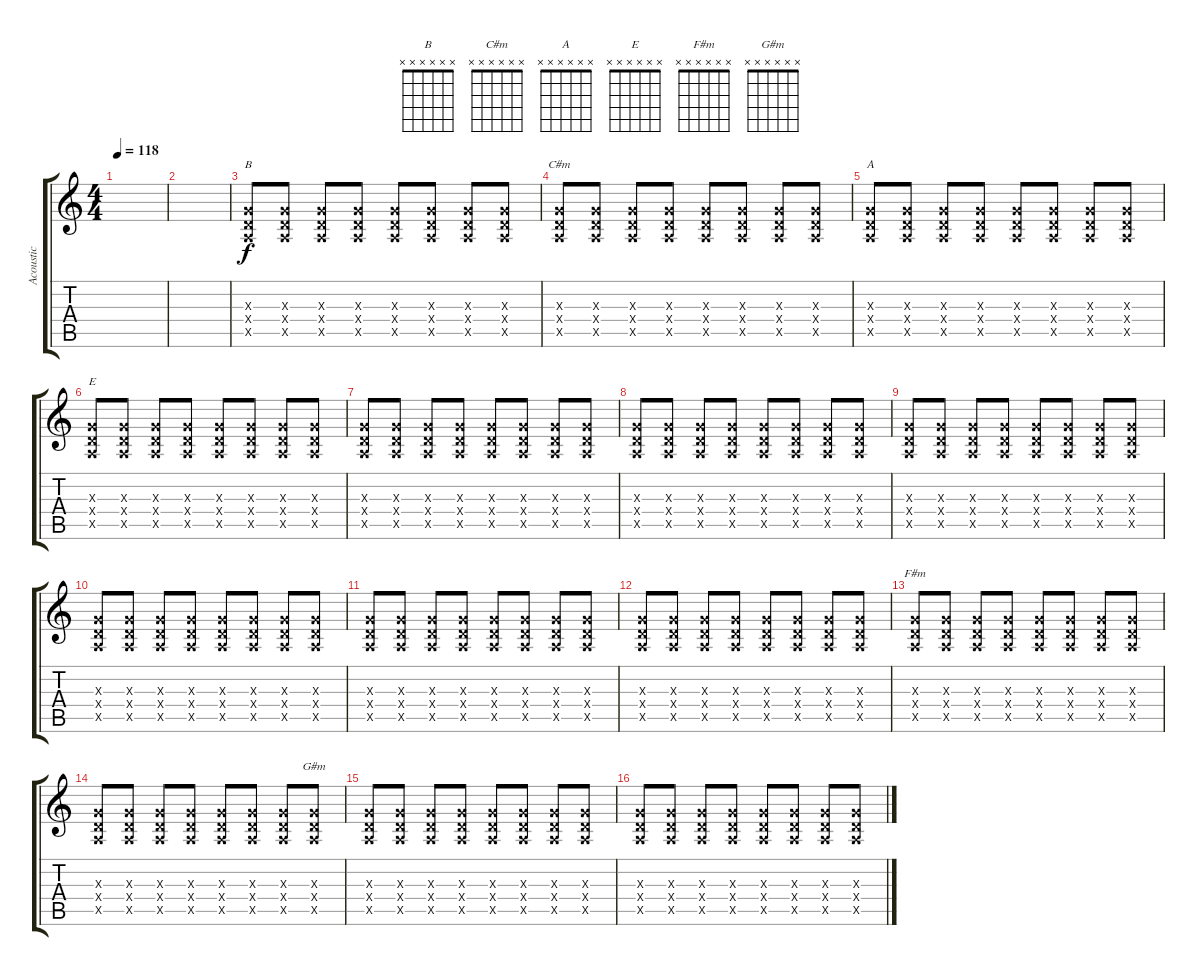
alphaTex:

\track ("Acoustic" "Acoustic") {instrument acousticguitarnylon}
\staff {score tabs}
\tuning (E4 B3 G3 D3 A2 E2) {hide}
\chord ("B" x x x x x x)
\chord ("C#m" x x x x x x)
\chord ("A" x x x x x x)
\chord ("E" x x x x x x)
\chord ("F#m" x x x x x x)
\chord ("G#m" x x x x x x)
\ts (4 4)
\tempo 118
\clef g2
\ks c
|
|
(0.3{x} 0.4{x} 0.5{x}).8{ch "B"} (0.3{x} 0.4{x} 0.5{x}).8 (0.3{x} 0.4{x} 0.5{x}).8 (0.3{x} 0.4{x} 0.5{x}).8 (0.3{x} 0.4{x} 0.5{x}).8 (0.3{x} 0.4{x} 0.5{x}).8 (0.3{x} 0.4{x} 0.5{x}).8 (0.3{x} 0.4{x} 0.5{x}).8 |
(0.3{x} 0.4{x} 0.5{x}).8{ch "C#m"} (0.3{x} 0.4{x} 0.5{x}).8 (0.3{x} 0.4{x} 0.5{x}).8 (0.3{x} 0.4{x} 0.5{x}).8 (0.3{x} 0.4{x} 0.5{x}).8 (0.3{x} 0.4{x} 0.5{x}).8 (0.3{x} 0.4{x} 0.5{x}).8 (0.3{x} 0.4{x} 0.5{x}).8 |
(0.3{x} 0.4{x} 0.5{x}).8{ch "A"} (0.3{x} 0.4{x} 0.5{x}).8 (0.3{x} 0.4{x} 0.5{x}).8 (0.3{x} 0.4{x} 0.5{x}).8 (0.3{x} 0.4{x} 0.5{x}).8 (0.3{x} 0.4{x} 0.5{x}).8 (0.3{x} 0.4{x} 0.5{x}).8 (0.3{x} 0.4{x} 0.5{x}).8 |
(0.3{x} 0.4{x} 0.5{x}).8{ch "E"} (0.3{x} 0.4{x} 0.5{x}).8 (0.3{x} 0.4{x} 0.5{x}).8 (0.3{x} 0.4{x} 0.5{x}).8 (0.3{x} 0.4{x} 0.5{x}).8 (0.3{x} 0.4{x} 0.5{x}).8 (0.3{x} 0.4{x} 0.5{x}).8 (0.3{x} 0.4{x} 0.5{x}).8 |
(0.3{x} 0.4{x} 0.5{x}).8 (0.3{x} 0.4{x} 0.5{x}).8 (0.3{x} 0.4{x} 0.5{x}).8 (0.3{x} 0.4{x} 0.5{x}).8 (0.3{x} 0.4{x} 0.5{x}).8 (0.3{x} 0.4{x} 0.5{x}).8 (0.3{x} 0.4{x} 0.5{x}).8 (0.3{x} 0.4{x} 0.5{x}).8 |
(0.3{x} 0.4{x} 0.5{x}).8 (0.3{x} 0.4{x} 0.5{x}).8 (0.3{x} 0.4{x} 0.5{x}).8 (0.3{x} 0.4{x} 0.5{x}).8 (0.3{x} 0.4{x} 0.5{x}).8 (0.3{x} 0.4{x} 0.5{x}).8 (0.3{x} 0.4{x} 0.5{x}).8 (0.3{x} 0.4{x} 0.5{x}).8 |
(0.3{x} 0.4{x} 0.5{x}).8 (0.3{x} 0.4{x} 0.5{x}).8 (0.3{x} 0.4{x} 0.5{x}).8 (0.3{x} 0.4{x} 0.5{x}).8 (0.3{x} 0.4{x} 0.5{x}).8 (0.3{x} 0.4{x} 0.5{x}).8 (0.3{x} 0.4{x} 0.5{x}).8 (0.3{x} 0.4{x} 0.5{x}).8 |
(0.3{x} 0.4{x} 0.5{x}).8 (0.3{x} 0.4{x} 0.5{x}).8 (0.3{x} 0.4{x} 0.5{x}).8 (0.3{x} 0.4{x} 0.5{x}).8 (0.3{x} 0.4{x} 0.5{x}).8 (0.3{x} 0.4{x} 0.5{x}).8 (0.3{x} 0.4{x} 0.5{x}).8 (0.3{x} 0.4{x} 0.5{x}).8 |
(0.3{x} 0.4{x} 0.5{x}).8 (0.3{x} 0.4{x} 0.5{x}).8 (0.3{x} 0.4{x} 0.5{x}).8 (0.3{x} 0.4{x} 0.5{x}).8 (0.3{x} 0.4{x} 0.5{x}).8 (0.3{x} 0.4{x} 0.5{x}).8 (0.3{x} 0.4{x} 0.5{x}).8 (0.3{x} 0.4{x} 0.5{x}).8 |
(0.3{x} 0.4{x} 0.5{x}).8 (0.3{x} 0.4{x} 0.5{x}).8 (0.3{x} 0.4{x} 0.5{x}).8 (0.3{x} 0.4{x} 0.5{x}).8 (0.3{x} 0.4{x} 0.5{x}).8 (0.3{x} 0.4{x} 0.5{x}).8 (0.3{x} 0.4{x} 0.5{x}).8 (0.3{x} 0.4{x} 0.5{x}).8 |
(0.3{x} 0.4{x} 0.5{x}).8{ch "F#m"} (0.3{x} 0.4{x} 0.5{x}).8 (0.3{x} 0.4{x} 0.5{x}).8 (0.3{x} 0.4{x} 0.5{x}).8 (0.3{x} 0.4{x} 0.5{x}).8 (0.3{x} 0.4{x} 0.5{x}).8 (0.3{x} 0.4{x} 0.5{x}).8 (0.3{x} 0.4{x} 0.5{x}).8 |
(0.3{x} 0.4{x} 0.5{x}).8 (0.3{x} 0.4{x} 0.5{x}).8 (0.3{x} 0.4{x} 0.5{x}).8 (0.3{x} 0.4{x} 0.5{x}).8 (0.3{x} 0.4{x} 0.5{x}).8 (0.3{x} 0.4{x} 0.5{x}).8 (0.3{x} 0.4{x} 0.5{x}).8 (0.3{x} 0.4{x} 0.5{x}).8{ch "G#m"} |
(0.3{x} 0.4{x} 0.5{x}).8 (0.3{x} 0.4{x} 0.5{x}).8 (0.3{x} 0.4{x} 0.5{x}).8 (0.3{x} 0.4{x} 0.5{x}).8 (0.3{x} 0.4{x} 0.5{x}).8 (0.3{x} 0.4{x} 0.5{x}).8 (0.3{x} 0.4{x} 0.5{x}).8 (0.3{x} 0.4{x} 0.5{x}).8 |
(0.3{x} 0.4{x} 0.5{x}).8 (0.3{x} 0.4{x} 0.5{x}).8 (0.3{x} 0.4{x} 0.5{x}).8 (0.3{x} 0.4{x} 0.5{x}).8 (0.3{x} 0.4{x} 0.5{x}).8 (0.3{x} 0.4{x} 0.5{x}).8 (0.3{x} 0.4{x} 0.5{x}).8 (0.3{x} 0.4{x} 0.5{x}).8
